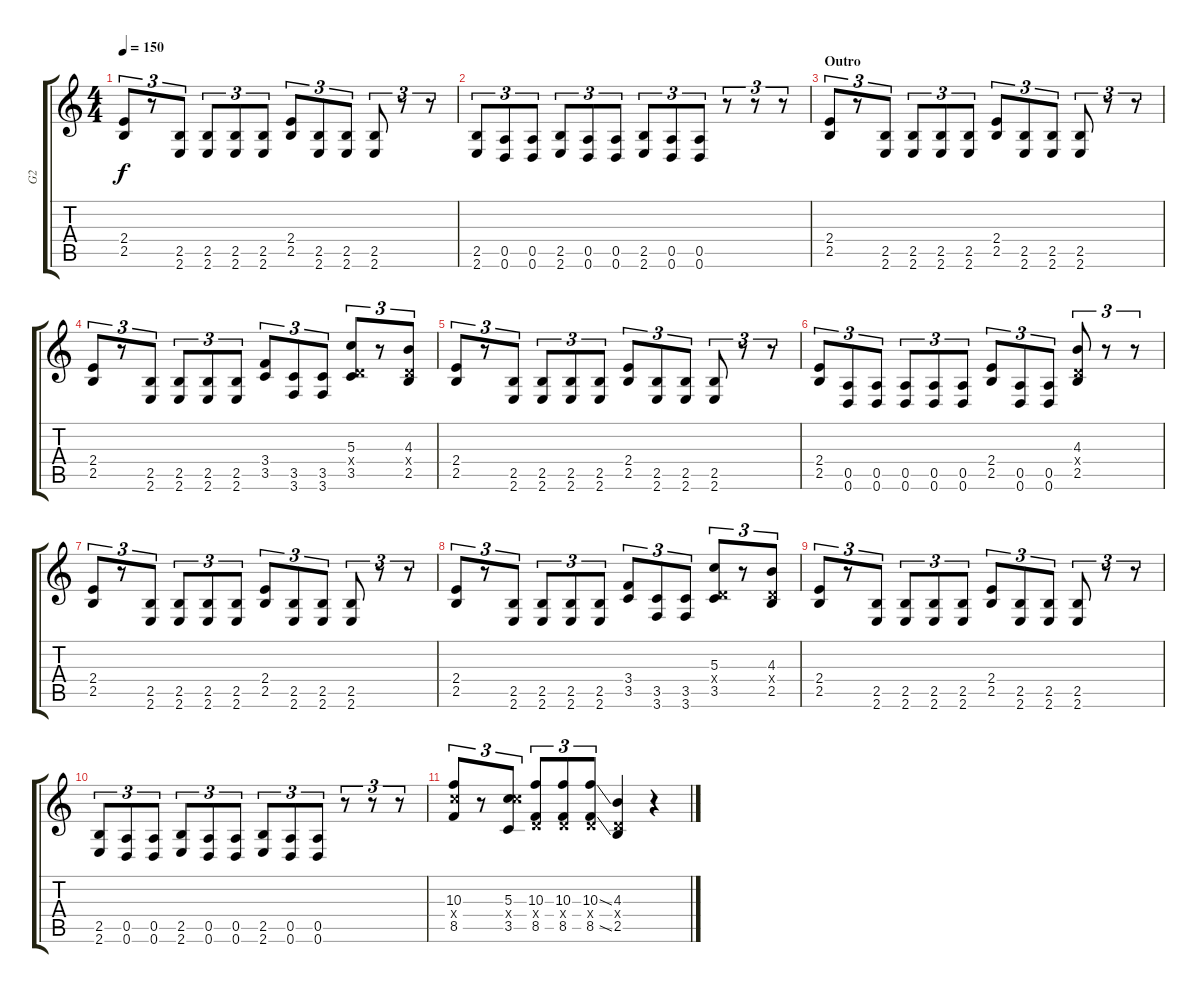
\track ("G2" "G2") {instrument overdrivenguitar}
\staff {score tabs}
\tuning (E4 B3 G3 D3 A2 D2) {hide}
\ts (4 4)
\tempo 150
\clef g2
\ks c
(2.4 2.5).8{tu (3 2) dy f} r.8{tu (3 2)} (2.5 2.6).8{tu (3 2)} (2.5 2.6).8{tu (3 2)} (2.5 2.6).8{tu (3 2)} (2.5 2.6).8{tu (3 2)} (2.4 2.5).8{tu (3 2)} (2.5 2.6).8{tu (3 2)} (2.5 2.6).8{tu (3 2)} (2.5 2.6).8{tu (3 2)} r.8{tu (3 2)} r.8{tu (3 2)} |
(2.5 2.6).8{tu (3 2)} (0.5 0.6).8{tu (3 2)} (0.5 0.6).8{tu (3 2)} (2.5 2.6).8{tu (3 2)} (0.5 0.6).8{tu (3 2)} (0.5 0.6).8{tu (3 2)} (2.5 2.6).8{tu (3 2)} (0.5 0.6).8{tu (3 2)} (0.5 0.6).8{tu (3 2)} r.8{tu (3 2)} r.8{tu (3 2)} r.8{tu (3 2)} |
\section ("" "Outro")
(2.4 2.5).8{tu (3 2)} r.8{tu (3 2)} (2.5 2.6).8{tu (3 2)} (2.5 2.6).8{tu (3 2)} (2.5 2.6).8{tu (3 2)} (2.5 2.6).8{tu (3 2)} (2.4 2.5).8{tu (3 2)} (2.5 2.6).8{tu (3 2)} (2.5 2.6).8{tu (3 2)} (2.5 2.6).8{tu (3 2)} r.8{tu (3 2)} r.8{tu (3 2)} |
(2.4 2.5).8{tu (3 2)} r.8{tu (3 2)} (2.5 2.6).8{tu (3 2)} (2.5 2.6).8{tu (3 2)} (2.5 2.6).8{tu (3 2)} (2.5 2.6).8{tu (3 2)} (3.4 3.5).8{tu (3 2)} (3.5 3.6).8{tu (3 2)} (3.5 3.6).8{tu (3 2)} (5.3 0.4{x} 3.5).8{tu (3 2)} r.8{tu (3 2)} (4.3 0.4{x} 2.5).8{tu (3 2)} |
(2.4 2.5).8{tu (3 2)} r.8{tu (3 2)} (2.5 2.6).8{tu (3 2)} (2.5 2.6).8{tu (3 2)} (2.5 2.6).8{tu (3 2)} (2.5 2.6).8{tu (3 2)} (2.4 2.5).8{tu (3 2)} (2.5 2.6).8{tu (3 2)} (2.5 2.6).8{tu (3 2)} (2.5 2.6).8{tu (3 2)} r.8{tu (3 2)} r.8{tu (3 2)} |
(2.4 2.5).8{tu (3 2)} (0.5 0.6).8{tu (3 2)} (0.5 0.6).8{tu (3 2)} (0.5 0.6).8{tu (3 2)} (0.5 0.6).8{tu (3 2)} (0.5 0.6).8{tu (3 2)} (2.4 2.5).8{tu (3 2)} (0.5 0.6).8{tu (3 2)} (0.5 0.6).8{tu (3 2)} (4.3 0.4{x} 2.5).8{tu (3 2)} r.8{tu (3 2)} r.8{tu (3 2)} |
(2.4 2.5).8{tu (3 2)} r.8{tu (3 2)} (2.5 2.6).8{tu (3 2)} (2.5 2.6).8{tu (3 2)} (2.5 2.6).8{tu (3 2)} (2.5 2.6).8{tu (3 2)} (2.4 2.5).8{tu (3 2)} (2.5 2.6).8{tu (3 2)} (2.5 2.6).8{tu (3 2)} (2.5 2.6).8{tu (3 2)} r.8{tu (3 2)} r.8{tu (3 2)} |
(2.4 2.5).8{tu (3 2)} r.8{tu (3 2)} (2.5 2.6).8{tu (3 2)} (2.5 2.6).8{tu (3 2)} (2.5 2.6).8{tu (3 2)} (2.5 2.6).8{tu (3 2)} (3.4 3.5).8{tu (3 2)} (3.5 3.6).8{tu (3 2)} (3.5 3.6).8{tu (3 2)} (5.3 0.4{x} 3.5).8{tu (3 2)} r.8{tu (3 2)} (4.3 0.4{x} 2.5).8{tu (3 2)} |
(2.4 2.5).8{tu (3 2)} r.8{tu (3 2)} (2.5 2.6).8{tu (3 2)} (2.5 2.6).8{tu (3 2)} (2.5 2.6).8{tu (3 2)} (2.5 2.6).8{tu (3 2)} (2.4 2.5).8{tu (3 2)} (2.5 2.6).8{tu (3 2)} (2.5 2.6).8{tu (3 2)} (2.5 2.6).8{tu (3 2)} r.8{tu (3 2)} r.8{tu (3 2)} |
(2.5 2.6).8{tu (3 2)} (0.5 0.6).8{tu (3 2)} (0.5 0.6).8{tu (3 2)} (2.5 2.6).8{tu (3 2)} (0.5 0.6).8{tu (3 2)} (0.5 0.6).8{tu (3 2)} (2.5 2.6).8{tu (3 2)} (0.5 0.6).8{tu (3 2)} (0.5 0.6).8{tu (3 2)} r.8{tu (3 2)} r.8{tu (3 2)} r.8{tu (3 2)} |
(10.3 10.4{x} 8.5).8{tu (3 2)} r.8{tu (3 2)} (5.3 10.4{x} 3.5).8{tu (3 2)} (10.3 0.4{x} 8.5).8{tu (3 2)} (10.3 0.4{x} 8.5).8{tu (3 2)} (10.3{ss} 0.4{x} 8.5{ss}).8{tu (3 2)} (4.3 0.4{x} 2.5).4 r.4
